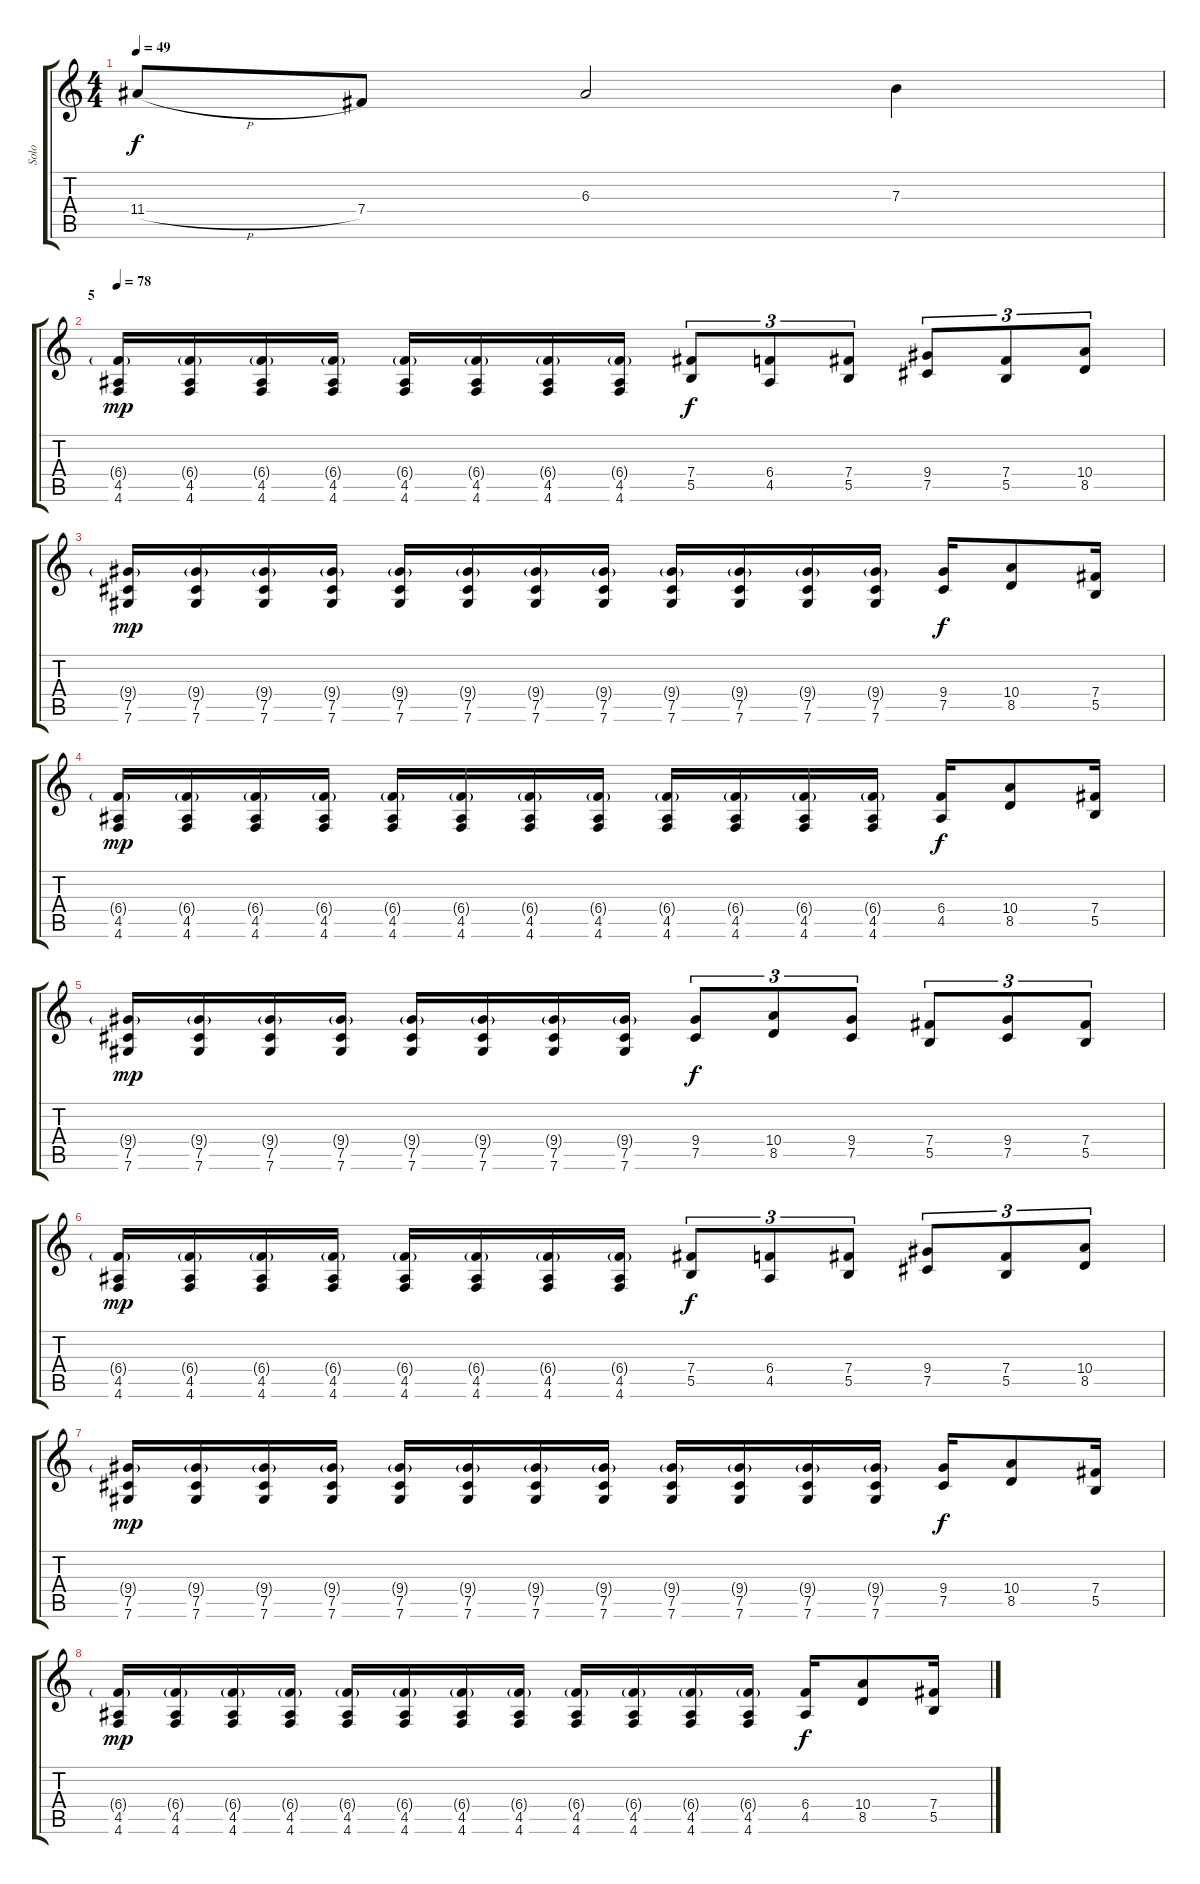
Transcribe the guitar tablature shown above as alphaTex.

\track ("Solo" "Solo") {instrument distortionguitar}
\staff {score tabs}
\tuning (Db4 Ab3 E3 B2 Gb2 Db2) {hide}
\ts (4 4)
\tempo 49
\clef g2
\ks c
11.4{h}.8{dy f} 7.4.8 6.3.2 7.3.4 |
\section ("" "5")
\tempo 78
(6.4{g} 4.5 4.6).16{dy mp} (6.4{g} 4.5 4.6).16 (6.4{g} 4.5 4.6).16 (6.4{g} 4.5 4.6).16 (6.4{g} 4.5 4.6).16 (6.4{g} 4.5 4.6).16 (6.4{g} 4.5 4.6).16 (6.4{g} 4.5 4.6).16 (7.4 5.5).8{tu (3 2) dy f} (6.4 4.5).8{tu (3 2)} (7.4 5.5).8{tu (3 2)} (9.4 7.5).8{tu (3 2)} (7.4 5.5).8{tu (3 2)} (10.4 8.5).8{tu (3 2)} |
(9.4{g} 7.5 7.6).16{dy mp} (9.4{g} 7.5 7.6).16 (9.4{g} 7.5 7.6).16 (9.4{g} 7.5 7.6).16 (9.4{g} 7.5 7.6).16 (9.4{g} 7.5 7.6).16 (9.4{g} 7.5 7.6).16 (9.4{g} 7.5 7.6).16 (9.4{g} 7.5 7.6).16 (9.4{g} 7.5 7.6).16 (9.4{g} 7.5 7.6).16 (9.4{g} 7.5 7.6).16 (9.4 7.5).16{dy f} (10.4 8.5).8 (7.4 5.5).16 |
(6.4{g} 4.5 4.6).16{dy mp} (6.4{g} 4.5 4.6).16 (6.4{g} 4.5 4.6).16 (6.4{g} 4.5 4.6).16 (6.4{g} 4.5 4.6).16 (6.4{g} 4.5 4.6).16 (6.4{g} 4.5 4.6).16 (6.4{g} 4.5 4.6).16 (6.4{g} 4.5 4.6).16 (6.4{g} 4.5 4.6).16 (6.4{g} 4.5 4.6).16 (6.4{g} 4.5 4.6).16 (6.4 4.5).16{dy f} (10.4 8.5).8 (7.4 5.5).16 |
(9.4{g} 7.5 7.6).16{dy mp} (9.4{g} 7.5 7.6).16 (9.4{g} 7.5 7.6).16 (9.4{g} 7.5 7.6).16 (9.4{g} 7.5 7.6).16 (9.4{g} 7.5 7.6).16 (9.4{g} 7.5 7.6).16 (9.4{g} 7.5 7.6).16 (9.4 7.5).8{tu (3 2) dy f} (10.4 8.5).8{tu (3 2)} (9.4 7.5).8{tu (3 2)} (7.4 5.5).8{tu (3 2)} (9.4 7.5).8{tu (3 2)} (7.4 5.5).8{tu (3 2)} |
(6.4{g} 4.5 4.6).16{dy mp} (6.4{g} 4.5 4.6).16 (6.4{g} 4.5 4.6).16 (6.4{g} 4.5 4.6).16 (6.4{g} 4.5 4.6).16 (6.4{g} 4.5 4.6).16 (6.4{g} 4.5 4.6).16 (6.4{g} 4.5 4.6).16 (7.4 5.5).8{tu (3 2) dy f} (6.4 4.5).8{tu (3 2)} (7.4 5.5).8{tu (3 2)} (9.4 7.5).8{tu (3 2)} (7.4 5.5).8{tu (3 2)} (10.4 8.5).8{tu (3 2)} |
(9.4{g} 7.5 7.6).16{dy mp} (9.4{g} 7.5 7.6).16 (9.4{g} 7.5 7.6).16 (9.4{g} 7.5 7.6).16 (9.4{g} 7.5 7.6).16 (9.4{g} 7.5 7.6).16 (9.4{g} 7.5 7.6).16 (9.4{g} 7.5 7.6).16 (9.4{g} 7.5 7.6).16 (9.4{g} 7.5 7.6).16 (9.4{g} 7.5 7.6).16 (9.4{g} 7.5 7.6).16 (9.4 7.5).16{dy f} (10.4 8.5).8 (7.4 5.5).16 |
(6.4{g} 4.5 4.6).16{dy mp} (6.4{g} 4.5 4.6).16 (6.4{g} 4.5 4.6).16 (6.4{g} 4.5 4.6).16 (6.4{g} 4.5 4.6).16 (6.4{g} 4.5 4.6).16 (6.4{g} 4.5 4.6).16 (6.4{g} 4.5 4.6).16 (6.4{g} 4.5 4.6).16 (6.4{g} 4.5 4.6).16 (6.4{g} 4.5 4.6).16 (6.4{g} 4.5 4.6).16 (6.4 4.5).16{dy f} (10.4 8.5).8 (7.4 5.5).16
